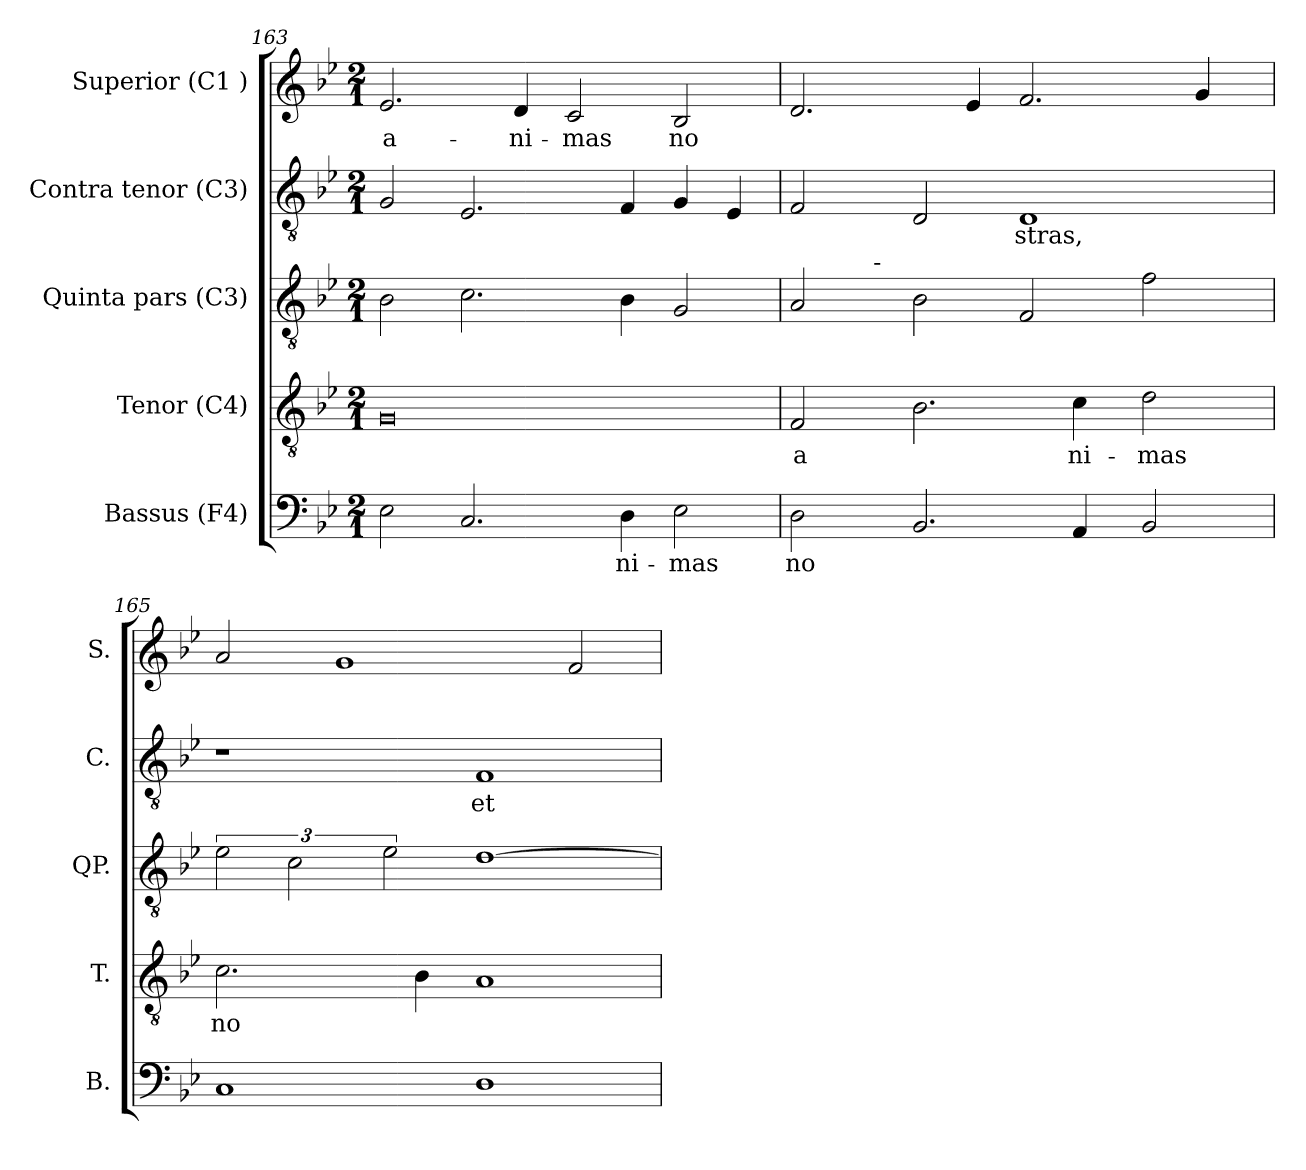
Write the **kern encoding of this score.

**kern	**text	**kern	**text	**kern	**text	**kern	**text	**kern	**text
*part5	*part5	*part4	*part4	*part3	*part3	*part2	*part2	*part1	*part1
*staff5	*staff5	*staff4	*staff4	*staff3	*staff3	*staff2	*staff2	*staff1	*staff1
*I"Bassus (F4)	*	*I"Tenor (C4)	*	*I"Quinta pars (C3)	*	*I"Contra tenor (C3)	*	*I"Superior (C1 )	*
*I'B.	*	*I'T.	*	*I'QP.	*	*I'C.	*	*I'S.	*
*clefF4	*	*clefGv2	*	*clefGv2	*	*clefGv2	*	*clefG2	*
*k[b-e-]	*	*k[b-e-]	*	*k[b-e-]	*	*k[b-e-]	*	*k[b-e-]	*
*B-:	*	*B-:	*	*B-:	*	*B-:	*	*B-:	*
*M2/1	*	*M2/1	*	*M2/1	*	*M2/1	*	*M2/1	*
=163	=163	=163	=163	=163	=163	=163	=163	=163	=163
!	!LO:LY:b:rj	!	!LO:LY:b:rj	!	!LO:LY:b:rj	!	!LO:LY:b:rj	!	!LO:LY:b:rj
2E-\	--	0G	.	2B-\	--	2G/	--	2.e-/	a-
!	!LO:LY:b:rj	!	!	!	!LO:LY:b:rj	!	!LO:LY:b:rj	!	!
2.C/	--	.	.	2.c\	--	2.E-/	--	.	.
!	!	!	!	!	!	!	!	!	!LO:LY:b:rj
.	.	.	.	.	.	.	.	4d/	-ni-
!	!	!	!	!	!	!	!	!	!LO:LY:b:rj
.	.	.	.	.	.	.	.	2c/	-mas
!	!LO:LY:b:rj	!	!	!	!LO:LY:b:rj	!	!LO:LY:b:rj	!	!
4D\	-ni-	.	.	4B-\	--	4F/	--	.	.
!	!LO:LY:b:rj	!	!	!	!LO:LY:b:rj	!	!LO:LY:b:rj	!	!LO:LY:b:rj
2E-\	-mas	.	.	2G/	--	4G/	--	2B-/	no-
!	!	!	!	!	!	!	!LO:LY:b:rj	!	!
.	.	.	.	.	.	4E-/	--	.	.
!!LO:PB:g=z
=164	=164	=164	=164	=164	=164	=164	=164	=164	=164
!	!LO:LY:b:rj	!	!LO:LY:b:rj	!	!LO:LY:b:rj	!	!LO:LY:b:rj	!	!LO:LY:b:rj
*	*	*	*	*^	*	*	*	*	*
2D\	no-	2F/	a-	2A/	4ryy	--	2F/	--	2.d/	--
.	.	.	.	.	16.ryy	.	.	.	.	.
!	!	!	!	!	!LO:TX:a:t=-	!	!	!	!	!
.	.	.	.	.	1ryy	.	.	.	.	.
!	!LO:LY:b:rj	!	!LO:LY:b:rj	!	!	!LO:LY:b:rj	!	!LO:LY:b:rj	!	!
2.BB-/	--	2.B-\	--	2B-\	.	--	2D/	--	.	.
!	!	!	!	!	!	!	!	!	!	!LO:LY:b:rj
.	.	.	.	.	.	.	.	.	4e-/	--
!	!	!	!	!	!	!LO:LY:b:rj	!	!LO:LY:b:rj	!	!LO:LY:b:rj
.	.	.	.	2F/	.	--	1D	-stras,	2.f/	--
!	!LO:LY:b:rj	!	!LO:LY:b:rj	!	!	!	!	!	!	!
4AA/	--	4c\	-ni-	.	.	.	.	.	.	.
.	.	.	.	.	2ryy	.	.	.	.	.
!	!LO:LY:b:rj	!	!LO:LY:b:rj	!	!	!LO:LY:b:rj	!	!	!	!
2BB-/	--	2d\	-mas	2f\	.	--	.	.	.	.
!	!	!	!	!	!	!	!	!	!	!LO:LY:b:rj
.	.	.	.	.	.	.	.	.	4g/	--
.	.	.	.	.	8ryy	.	.	.	.	.
.	.	.	.	.	32ryy	.	.	.	.	.
=165	=165	=165	=165	=165	=165	=165	=165	=165	=165	=165
!	!LO:LY:b:rj	!	!LO:LY:b:rj	!	!	!LO:LY:b:rj	!	!	!	!LO:LY:b:rj
*	*	*	*	*v	*v	*	*	*	*	*
1C	--	2.c\	no-	3e-\	--	1r	.	2a/	--
!	!	!	!	!	!LO:LY:b:rj	!	!	!	!
.	.	.	.	3c\	--	.	.	.	.
!	!	!	!	!	!	!	!	!	!LO:LY:b:rj
.	.	.	.	.	.	.	.	1g	--
!	!	!	!	!	!LO:LY:b:rj	!	!	!	!
.	.	.	.	3e-\	--	.	.	.	.
!	!	!	!LO:LY:b:rj	!	!	!	!	!	!
.	.	4B-\	--	.	.	.	.	.	.
!	!LO:LY:b:rj	!	!LO:LY:b:rj	!	!LO:LY:b:rj	!	!LO:LY:b:rj	!	!
1D	--	1A	--	[>1d	--	1F	et	.	.
!	!	!	!	!	!	!	!	!	!LO:LY:b:rj
.	.	.	.	.	.	.	.	2f/	--
=	=	=	=	=	=	=	=	=	=
*-	*-	*-	*-	*-	*-	*-	*-	*-	*-
